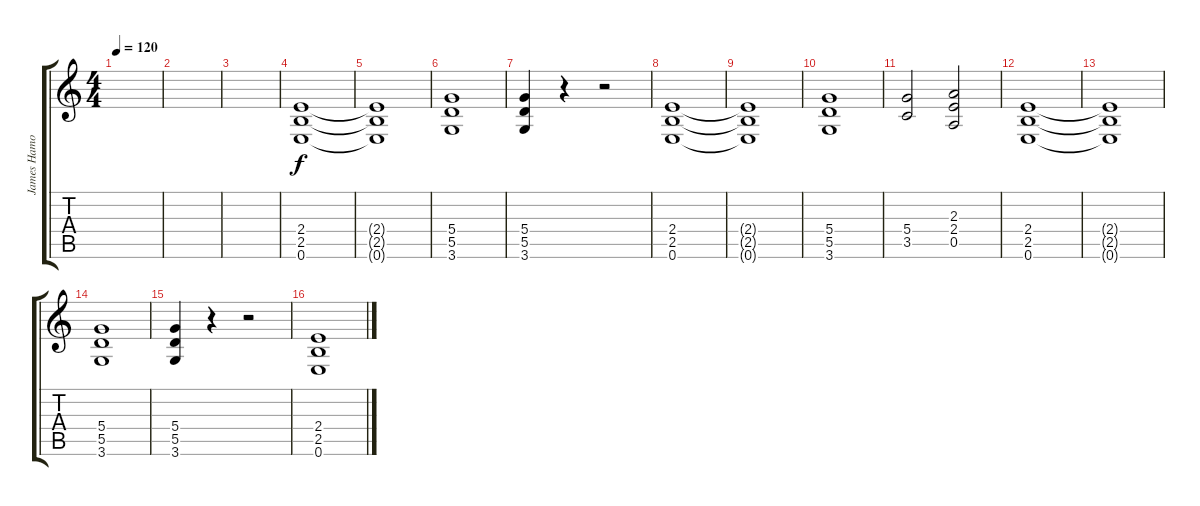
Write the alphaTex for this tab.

\track ("James Hamony" "James Hamo") {instrument distortionguitar}
\staff {score tabs}
\tuning (E4 B3 G3 D3 A2 E2) {hide}
\ts (4 4)
\tempo 120
\clef g2
\ks c
|
|
|
(2.4 2.5 0.6).1 |
(2.4{t} 2.5{t} 0.6{t}).1 |
(5.4 5.5 3.6).1 |
(5.4 5.5 3.6).4 r.4 r.2 |
(2.4 2.5 0.6).1 |
(2.4{t} 2.5{t} 0.6{t}).1 |
(5.4 5.5 3.6).1 |
(5.4 3.5).2 (2.3 2.4 0.5).2 |
(2.4 2.5 0.6).1 |
(2.4{t} 2.5{t} 0.6{t}).1 |
(5.4 5.5 3.6).1 |
(5.4 5.5 3.6).4 r.4 r.2 |
(2.4 2.5 0.6).1
